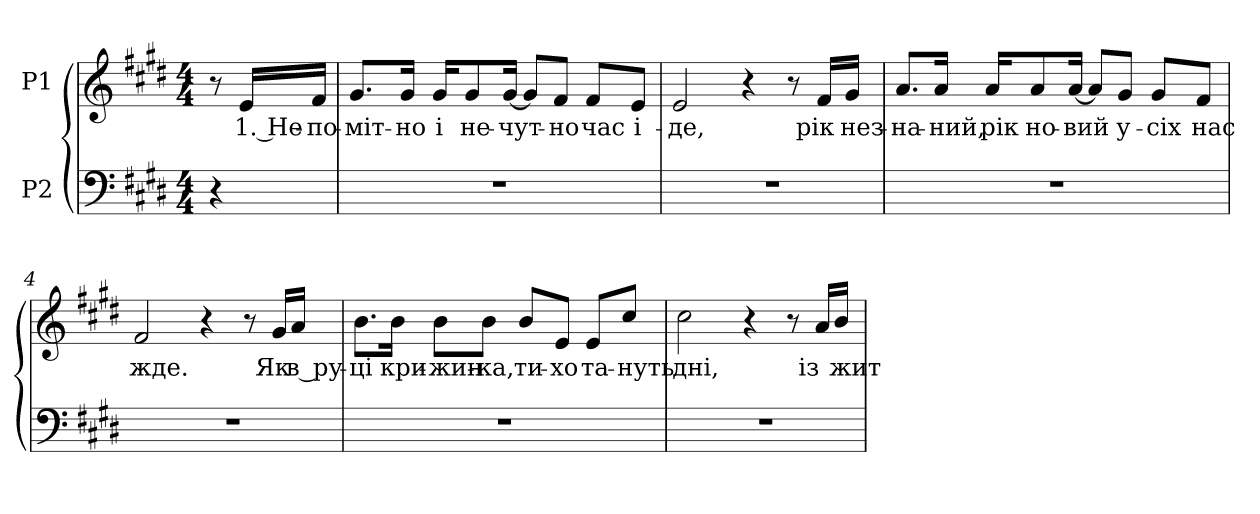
**kern	**kern	**text
*part2	*part1	*part1
*staff2	*staff1	*staff1
*I"P2	*I"P1	*
!!LO:PB:g=z
*clefF4	*clefG2	*
*k[f#c#g#d#]	*k[f#c#g#d#]	*
*E:	*E:	*
*M4/4	*M4/4	*
=	=	=
4r	8r	.
!	!	!LO:LY:b:color=#000000
.	16ei/LL	1. Не-
!	!	!LO:LY:b:color=#000000
.	16f#i/JJ	-по-
=1	=1	=1
!	!	!LO:LY:b:color=#000000
1r	8.g#i/L	-міт-
!	!	!LO:LY:b:color=#000000
.	16g#i/Jk	-но
!	!	!LO:LY:b:color=#000000
.	16g#i/KL	і
!	!	!LO:LY:b:color=#000000
.	8g#i/	не-
!	!	!LO:LY:b:color=#000000
.	[<16g#i/Jk	-чут-
.	8g#i/L]	.
!	!	!LO:LY:b:color=#000000
.	8f#i/J	-но
!	!	!LO:LY:b:color=#000000
.	8f#i/L	час
!	!	!LO:LY:b:color=#000000
.	8ei/J	і-
=2	=2	=2
!	!	!LO:LY:b:color=#000000
1r	2ei/	-де,
.	4r	.
.	8r	.
!	!	!LO:LY:b:color=#000000
.	16f#i/LL	рік
!	!	!LO:LY:b:color=#000000
.	16g#i/JJ	нез-
!!LO:LB:g=z
=3	=3	=3
!	!	!LO:LY:b:color=#000000
1r	8.ai/L	-на-
!	!	!LO:LY:b:color=#000000
.	16ai/Jk	-ний,
!	!	!LO:LY:b:color=#000000
.	16ai/KL	рік
!	!	!LO:LY:b:color=#000000
.	8ai/	но-
!	!	!LO:LY:b:color=#000000
.	[<16ai/Jk	-вий
.	8ai/L]	.
!	!	!LO:LY:b:color=#000000
.	8g#i/J	у-
!	!	!LO:LY:b:color=#000000
.	8g#i/L	-сіх
!	!	!LO:LY:b:color=#000000
.	8f#i/J	нас
=4	=4	=4
!	!	!LO:LY:b:color=#000000
1r	2f#i/	жде.
.	4r	.
.	8r	.
!	!	!LO:LY:b:color=#000000
.	16g#i/LL	Як
!	!	!LO:LY:b:color=#000000
.	16ai/JJ	в ру-
=5	=5	=5
!	!	!LO:LY:b:color=#000000
1r	8.bi\L	-ці
!	!	!LO:LY:b:color=#000000
.	16bi\Jk	кри-
!	!	!LO:LY:b:color=#000000
.	8bi\L	-жин-
!	!	!LO:LY:b:color=#000000
.	8bi\J	-ка,
!	!	!LO:LY:b:color=#000000
.	8bi/L	ти-
!	!	!LO:LY:b:color=#000000
.	8ei/J	-хо
!	!	!LO:LY:b:color=#000000
.	8ei/L	та-
!	!	!LO:LY:b:color=#000000
.	8cc#i/J	-нуть
!!LO:LB:g=z
=6	=6	=6
!	!	!LO:LY:b:color=#000000
1r	2cc#i\	дні,
.	4r	.
.	8r	.
!	!	!LO:LY:b:color=#000000
.	16ai/LL	із
!	!	!LO:LY:b:color=#000000
.	16bi/JJ	жит-
=	=	=
*-	*-	*-
